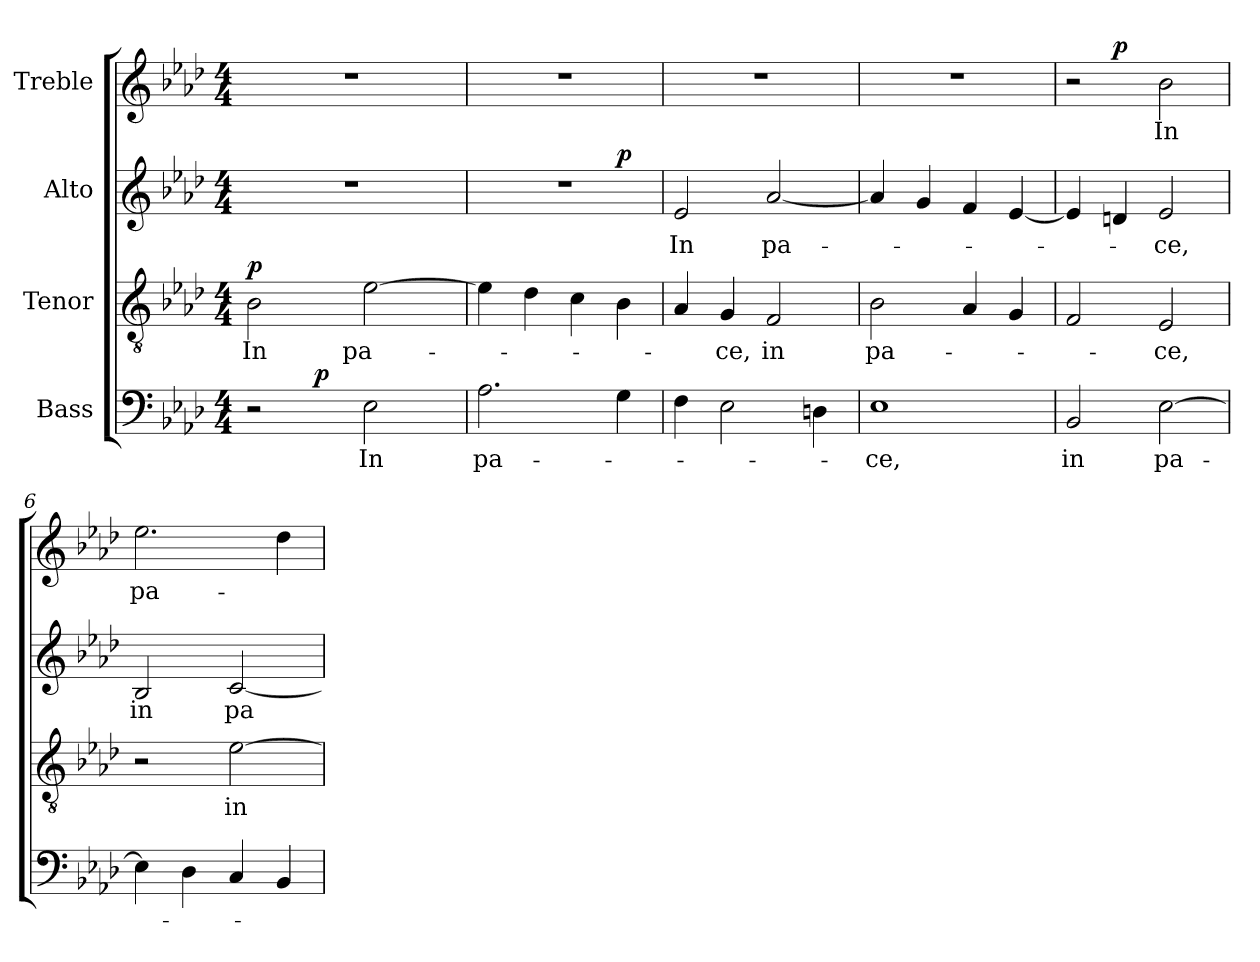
**kern	**text	**dynam	**kern	**text	**dynam	**kern	**text	**dynam	**kern	**text	**dynam
*part4	*part4	*part4	*part3	*part3	*part3	*part2	*part2	*part2	*part1	*part1	*part1
*staff4	*staff4	*staff4	*staff3	*staff3	*staff3	*staff2	*staff2	*staff2	*staff1	*staff1	*staff1
*I"Bass	*	*	*I"Tenor	*	*	*I"Alto	*	*	*I"Treble	*	*
!!LO:PB:g=z
*clefF4	*	*	*clefGv2	*	*	*clefG2	*	*	*clefG2	*	*
*	*	*	*ITrd7c12	*	*	*	*	*	*	*	*
*k[b-e-a-d-]	*	*	*k[b-e-a-d-]	*	*	*k[b-e-a-d-]	*	*	*k[b-e-a-d-]	*	*
*A-:	*	*	*A-:	*	*	*A-:	*	*	*A-:	*	*
*M4/4	*	*	*M4/4	*	*	*M4/4	*	*	*M4/4	*	*
=1	=1	=1	=1	=1	=1	=1	=1	=1	=1	=1	=1
!	!	!	!	!LO:LY:b:color=#000000	!	!	!	!	!	!	!
*^	*	*	*	*	*	*	*	*	*	*	*
2r	8ryy	.	.	2BB-i\	In	p	1r	.	.	1r	.	.
.	16ryy	.	.	.	.	.	.	.	.	.	.	.
.	64ryy	.	.	.	.	.	.	.	.	.	.	.
.	128...ryy	.	.	.	.	.	.	.	.	.	.	.
.	2ryy	.	p	.	.	.	.	.	.	.	.	.
!	!	!LO:LY:b:color=#000000	!	!	!	!	!	!	!	!	!	!
!	!	!	!	!	!LO:LY:b:color=#000000	!	!	!	!	!	!	!
2E-i\	.	In	.	[2E-i\	pa-	.	.	.	.	.	.	.
.	4ryy	.	.	.	.	.	.	.	.	.	.	.
.	32ryy	.	.	.	.	.	.	.	.	.	.	.
.	1024ryy	.	.	.	.	.	.	.	.	.	.	.
*v	*v	*	*	*	*	*	*	*	*	*	*	*
=2	=2	=2	=2	=2	=2	=2	=2	=2	=2	=2	=2
*^	*	*	*	*	*	*	*	*	*	*	*
!	!	!LO:LY:b:color=#000000	!	!	!	!	!	!	!	!	!	!
*v	*v	*	*	*	*	*	*^	*	*	*	*	*
2.A-i\	pa-	.	4E-i\]	.	.	1r	2.ryy	.	.	1r	.	.
.	.	.	4D-i\	.	.	.	.	.	.	.	.	.
.	.	.	4Ci\	.	.	.	.	.	.	.	.	.
4Gi\	.	.	4BB-i\	.	.	.	4ryy	.	p	.	.	.
*	*	*	*	*	*	*v	*v	*	*	*	*	*
=3	=3	=3	=3	=3	=3	=3	=3	=3	=3	=3	=3
*	*	*	*	*	*	*^	*	*	*	*	*
!	!	!	!	!	!	!	!	!LO:LY:b:color=#000000	!	!	!	!
*	*	*	*	*	*	*v	*v	*	*	*	*	*
4Fi\	.	.	4AA-i/	.	.	2e-i/	In	.	1r	.	.
!	!	!	!	!LO:LY:b:color=#000000	!	!	!	!	!	!	!
2E-i\	.	.	4GGi/	-ce,	.	.	.	.	.	.	.
!	!	!	!	!LO:LY:b:color=#000000	!	!	!	!	!	!	!
!	!	!	!	!	!	!	!LO:LY:b:color=#000000	!	!	!	!
.	.	.	2FFi/	in	.	[2a-i/	pa-	.	.	.	.
4Dni\	.	.	.	.	.	.	.	.	.	.	.
=4	=4	=4	=4	=4	=4	=4	=4	=4	=4	=4	=4
!	!LO:LY:b:color=#000000	!	!	!	!	!	!	!	!	!	!
!	!	!	!	!LO:LY:b:color=#000000	!	!	!	!	!	!	!
1E-i	-ce,	.	2BB-i\	pa-	.	4a-i/]	.	.	1r	.	.
.	.	.	.	.	.	4gi/	.	.	.	.	.
.	.	.	4AA-i/	.	.	4fi/	.	.	.	.	.
.	.	.	4GGi/	.	.	[4e-i/	.	.	.	.	.
=5	=5	=5	=5	=5	=5	=5	=5	=5	=5	=5	=5
!	!LO:LY:b:color=#000000	!	!	!	!	!	!	!	!	!	!
*	*	*	*	*	*	*	*	*	*^	*	*
2BB-i/	in	.	2FFi/	.	.	4e-i/]	.	.	2r	4ryy	.	.
.	.	.	.	.	.	4dni/	.	.	.	2.ryy	.	p
!	!LO:LY:b:color=#000000	!	!	!	!	!	!	!	!	!	!	!
!	!	!	!	!LO:LY:b:color=#000000	!	!	!	!	!	!	!	!
!	!	!	!	!	!	!	!LO:LY:b:color=#000000	!	!	!	!	!
!	!	!	!	!	!	!	!	!	!	!	!LO:LY:b:color=#000000	!
[2E-i\	pa-	.	2EE-i/	-ce,	.	2e-i/	-ce,	.	2b-i\	.	In	.
*	*	*	*	*	*	*	*	*	*v	*v	*	*
!!LO:LB:g=z
=6	=6	=6	=6	=6	=6	=6	=6	=6	=6	=6	=6
*	*	*	*	*	*	*	*	*	*^	*	*
!	!	!	!	!	!	!	!LO:LY:b:color=#000000	!	!	!	!	!
*	*	*	*	*	*	*	*	*	*v	*v	*	*
*	*	*	*	*	*	*	*	*	*^	*	*
!	!	!	!	!	!	!	!	!	!	!	!LO:LY:b:color=#000000	!
*	*	*	*	*	*	*	*	*	*v	*v	*	*
4E-i\]	.	.	2r	.	.	2B-i/	in	.	2.ee-i\	pa-	.
4D-i\	.	.	.	.	.	.	.	.	.	.	.
!	!	!	!	!LO:LY:b:color=#000000	!	!	!	!	!	!	!
!	!	!	!	!	!	!	!LO:LY:b:color=#000000	!	!	!	!
4Ci/	.	.	[2E-i\	in	.	[2ci/	pa-	.	.	.	.
4BB-i/	.	.	.	.	.	.	.	.	4dd-i\	.	.
=	=	=	=	=	=	=	=	=	=	=	=
*-	*-	*-	*-	*-	*-	*-	*-	*-	*-	*-	*-
